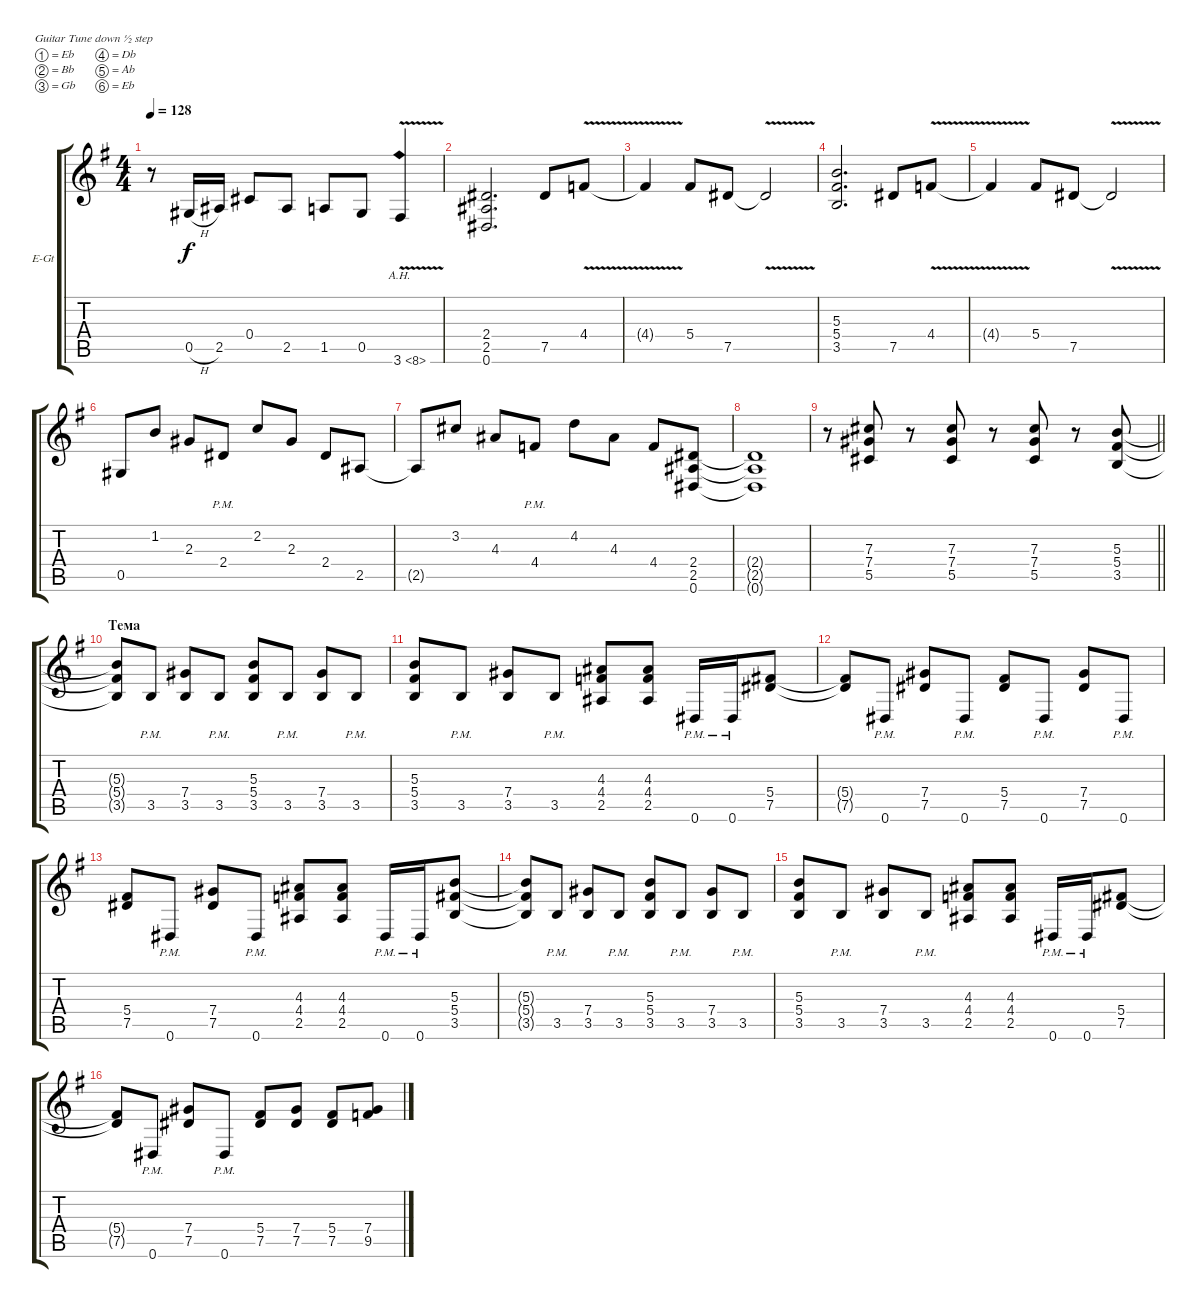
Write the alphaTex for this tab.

\bracketExtendMode groupsimilarinstruments
\firstSystemTrackNameOrientation horizontal
\otherSystemsTrackNameOrientation horizontal
\track ("Гитара 2" "E-Gt") {instrument distortionguitar}
\staff {score tabs}
\tuning (Eb4 Bb3 Gb3 Db3 Ab2 Eb2)
\ts (4 4)
\tempo 128
\clef g2
\ks eminor
r.8{dy f} 0.5{h}.16 2.5.16 0.4.8 2.5.8 1.5.8 0.5.8 3.6{ah 5 v}.4 |
(2.5 0.6 2.4).2{d} 7.5.8 4.4{v}.8 |
4.4{v t}.4 5.4.8 7.5.8 7.5{v t}.2 |
(5.4 3.5 5.3).2{d} 7.5.8 4.4{v}.8 |
4.4{v t}.4 5.4.8 7.5.8 7.5{v t}.2 |
0.5.8 1.2.8 2.3.8 2.4{pm}.8 2.2.8 2.3.8 2.4.8 2.5.8 |
2.5{t}.8 3.2.8 4.3.8 4.4{pm}.8 4.2.8 4.3.8 4.4.8 (2.5 0.6 2.4).8 |
(2.5{t} 0.6{t} 2.4{t}).1 |
\barLineRight lightlight
r.8 (7.4 5.5 7.3).8 r.8 (7.4 5.5 7.3).8 r.8 (7.4 5.5 7.3).8 r.8 (5.4 3.5 5.3).8 |
\section ("" "Тема")
(5.4{t} 3.5{t} 5.3{t}).8 3.5{pm}.8 (7.4 3.5).8 3.5{pm}.8 (5.4 3.5 5.3).8 3.5{pm}.8 (7.4 3.5).8 3.5{pm}.8 |
(5.4 3.5 5.3).8 3.5{pm}.8 (7.4 3.5).8 3.5{pm}.8 (4.4 2.5 4.3).8 (4.4 2.5 4.3).8 0.6{pm}.16 0.6{pm}.16 (5.4 7.5).8 |
(5.4{t} 7.5{t}).8 0.6{pm}.8 (7.4 7.5).8 0.6{pm}.8 (5.4 7.5).8 0.6{pm}.8 (7.4 7.5).8 0.6{pm}.8 |
(5.4 7.5).8 0.6{pm}.8 (7.4 7.5).8 0.6{pm}.8 (4.4 2.5 4.3).8 (4.4 2.5 4.3).8 0.6{pm}.16 0.6{pm}.16 (5.4 3.5 5.3).8 |
(5.4{t} 3.5{t} 5.3{t}).8 3.5{pm}.8 (7.4 3.5).8 3.5{pm}.8 (5.4 3.5 5.3).8 3.5{pm}.8 (7.4 3.5).8 3.5{pm}.8 |
(5.4 3.5 5.3).8 3.5{pm}.8 (7.4 3.5).8 3.5{pm}.8 (4.4 2.5 4.3).8 (4.4 2.5 4.3).8 0.6{pm}.16 0.6{pm}.16 (5.4 7.5).8 |
(5.4{t} 7.5{t}).8 0.6{pm}.8 (7.4 7.5).8 0.6{pm}.8 (5.4 7.5).8 (7.4 7.5).8 (5.4 7.5).8 (7.4 9.5).8
